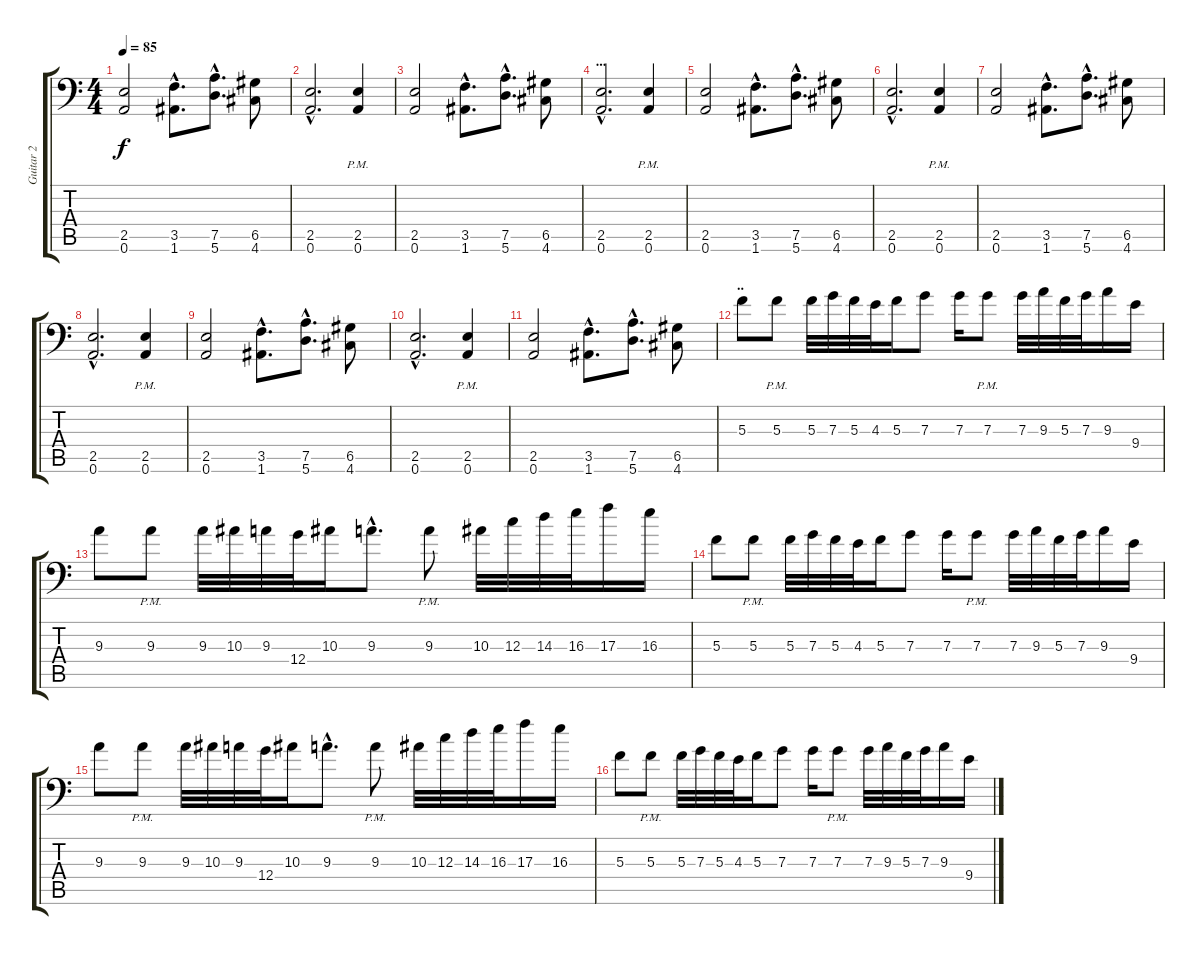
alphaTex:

\track ("Guitar 2" "Guitar 2") {instrument overdrivenguitar}
\staff {score tabs}
\tuning (A3 E3 C3 G2 D2 A1) {hide}
\ts (4 4)
\tempo 85
\clef f4
\ks c
(2.5 0.6).2{dy f} (3.5{hac} 1.6{hac}).8{d} (7.5{hac} 5.6{hac}).8{d} (6.5 4.6).8 |
(2.5{hac} 0.6{hac}).2{d} (2.5{pm} 0.6{pm}).4 |
(2.5 0.6).2 (3.5{hac} 1.6{hac}).8{d} (7.5{hac} 5.6{hac}).8{d} (6.5 4.6).8 |
\section ("" "...")
(2.5{hac} 0.6{hac}).2{d} (2.5{pm} 0.6{pm}).4 |
(2.5 0.6).2 (3.5{hac} 1.6{hac}).8{d} (7.5{hac} 5.6{hac}).8{d} (6.5 4.6).8 |
(2.5{hac} 0.6{hac}).2{d} (2.5{pm} 0.6{pm}).4 |
(2.5 0.6).2 (3.5{hac} 1.6{hac}).8{d} (7.5{hac} 5.6{hac}).8{d} (6.5 4.6).8 |
(2.5{hac} 0.6{hac}).2{d} (2.5{pm} 0.6{pm}).4 |
(2.5 0.6).2 (3.5{hac} 1.6{hac}).8{d} (7.5{hac} 5.6{hac}).8{d} (6.5 4.6).8 |
(2.5{hac} 0.6{hac}).2{d} (2.5{pm} 0.6{pm}).4 |
(2.5 0.6).2 (3.5{hac} 1.6{hac}).8{d} (7.5{hac} 5.6{hac}).8{d} (6.5 4.6).8 |
\section ("" "..")
5.3.8 5.3{pm}.8 5.3.32 7.3.32 5.3.32 4.3.32 5.3.16 7.3.8 7.3.16 7.3{pm}.8 7.3.32 9.3.32 5.3.32 7.3.32 9.3.16 9.4.16 |
9.3.8 9.3{pm}.8 9.3.32 10.3.32 9.3.32 12.4.32 10.3.16 9.3{hac}.8{d} 9.3{pm}.8 10.3.32 12.3.32 14.3.32 16.3.32 17.3.16 16.3.16 |
5.3.8 5.3{pm}.8 5.3.32 7.3.32 5.3.32 4.3.32 5.3.16 7.3.8 7.3.16 7.3{pm}.8 7.3.32 9.3.32 5.3.32 7.3.32 9.3.16 9.4.16 |
9.3.8 9.3{pm}.8 9.3.32 10.3.32 9.3.32 12.4.32 10.3.16 9.3{hac}.8{d} 9.3{pm}.8 10.3.32 12.3.32 14.3.32 16.3.32 17.3.16 16.3.16 |
5.3.8 5.3{pm}.8 5.3.32 7.3.32 5.3.32 4.3.32 5.3.16 7.3.8 7.3.16 7.3{pm}.8 7.3.32 9.3.32 5.3.32 7.3.32 9.3.16 9.4.16
